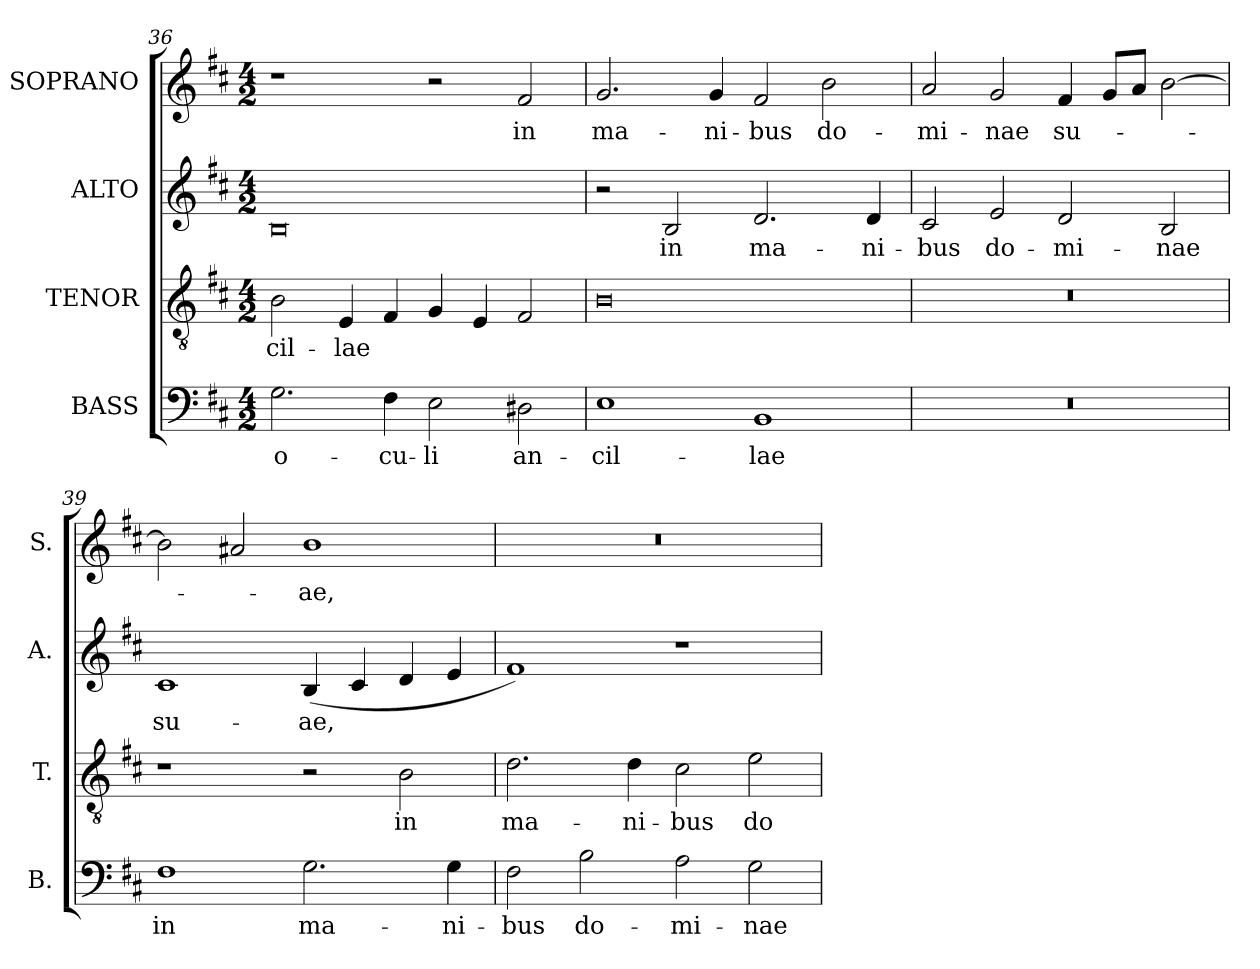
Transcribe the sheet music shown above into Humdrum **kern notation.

**kern	**text	**kern	**text	**kern	**text	**kern	**text
*part4	*part4	*part3	*part3	*part2	*part2	*part1	*part1
*staff4	*staff4	*staff3	*staff3	*staff2	*staff2	*staff1	*staff1
*I"BASS	*	*I"TENOR	*	*I"ALTO	*	*I"SOPRANO	*
*I'B.	*	*I'T.	*	*I'A.	*	*I'S.	*
*clefF4	*	*clefGv2	*	*clefG2	*	*clefG2	*
*	*	*ITrd7c12	*	*	*	*	*
*k[f#c#]	*	*k[f#c#]	*	*k[f#c#]	*	*k[f#c#]	*
*D:	*	*D:	*	*D:	*	*D:	*
*M4/2	*	*M4/2	*	*M4/2	*	*M4/2	*
=36	=36	=36	=36	=36	=36	=36	=36
!	!LO:LY:b:color=#000000	!	!	!	!	!	!
!	!	!	!LO:LY:b:color=#000000	!	!	!	!
2.Gi\	o-	2BBi\	-cil-	0Bi	.	1r	.
!	!	!	!LO:LY:b:color=#000000	!	!	!	!
.	.	4EEi/	-lae	.	.	.	.
!	!LO:LY:b:color=#000000	!	!	!	!	!	!
4F#i\	-cu-	4FF#i/	.	.	.	.	.
!	!LO:LY:b:color=#000000	!	!	!	!	!	!
2Ei\	-li	4GGi/	.	.	.	2r	.
.	.	4EEi/	.	.	.	.	.
!	!LO:LY:b:color=#000000	!	!	!	!	!	!
!	!	!	!	!	!	!	!LO:LY:b:color=#000000
2D#Xi\	an-	2FF#i/	.	.	.	2f#i/	in
=37	=37	=37	=37	=37	=37	=37	=37
!	!LO:LY:b:color=#000000	!	!	!	!	!	!
!	!	!	!	!	!	!	!LO:LY:b:color=#000000
1Ei	-cil-	0BBi	.	2r	.	2.gi/	ma-
!	!	!	!	!	!LO:LY:b:color=#000000	!	!
.	.	.	.	2Bi/	in	.	.
!	!	!	!	!	!	!	!LO:LY:b:color=#000000
.	.	.	.	.	.	4gi/	-ni-
!	!LO:LY:b:color=#000000	!	!	!	!	!	!
!	!	!	!	!	!LO:LY:b:color=#000000	!	!
!	!	!	!	!	!	!	!LO:LY:b:color=#000000
1BBi	-lae	.	.	2.di/	ma-	2f#i/	-bus
!	!	!	!	!	!	!	!LO:LY:b:color=#000000
.	.	.	.	.	.	2bi\	do-
!	!	!	!	!	!LO:LY:b:color=#000000	!	!
.	.	.	.	4di/	-ni-	.	.
=38	=38	=38	=38	=38	=38	=38	=38
!LO:N:vis=1	!	!LO:N:vis=1	!	!	!	!	!
!	!	!	!	!	!LO:LY:b:color=#000000	!	!
!	!	!	!	!	!	!	!LO:LY:b:color=#000000
0r	.	0r	.	2c#i/	-bus	2ai/	-mi-
!	!	!	!	!	!LO:LY:b:color=#000000	!	!
!	!	!	!	!	!	!	!LO:LY:b:color=#000000
.	.	.	.	2ei/	do-	2gi/	-nae
!	!	!	!	!	!LO:LY:b:color=#000000	!	!
!	!	!	!	!	!	!	!LO:LY:b:color=#000000
.	.	.	.	2di/	-mi-	4f#i/	su-
.	.	.	.	.	.	8gi/L	.
.	.	.	.	.	.	8ai/J	.
!	!	!	!	!	!LO:LY:b:color=#000000	!	!
.	.	.	.	2Bi/	-nae	[2bi\	.
=39	=39	=39	=39	=39	=39	=39	=39
!	!LO:LY:b:color=#000000	!	!	!	!	!	!
!	!	!	!	!	!LO:LY:b:color=#000000	!	!
1F#i	in	1r	.	1c#i	su-	2bi\]	.
.	.	.	.	.	.	2a#Xi/	.
!	!LO:LY:b:color=#000000	!	!	!	!	!	!
!	!	!	!	!	!LO:LY:b:color=#000000	!	!
!	!	!	!	!	!	!	!LO:LY:b:color=#000000
2.Gi\	ma-	2r	.	(4Bi/	-ae,	1bi	-ae,
.	.	.	.	4c#i/	.	.	.
!	!	!	!LO:LY:b:color=#000000	!	!	!	!
.	.	2BBi\	in	4di/	.	.	.
!	!LO:LY:b:color=#000000	!	!	!	!	!	!
4Gi\	-ni-	.	.	4ei/	.	.	.
=40	=40	=40	=40	=40	=40	=40	=40
!	!LO:LY:b:color=#000000	!	!	!	!	!	!
!	!	!	!LO:LY:b:color=#000000	!	!	!LO:N:vis=1	!
2F#i\	-bus	2.Di\	ma-	1f#i)	.	0r	.
!	!LO:LY:b:color=#000000	!	!	!	!	!	!
2Bi\	do-	.	.	.	.	.	.
!	!	!	!LO:LY:b:color=#000000	!	!	!	!
.	.	4Di\	-ni-	.	.	.	.
!	!LO:LY:b:color=#000000	!	!	!	!	!	!
!	!	!	!LO:LY:b:color=#000000	!	!	!	!
2Ai\	-mi-	2C#i\	-bus	1r	.	.	.
!	!LO:LY:b:color=#000000	!	!	!	!	!	!
!	!	!	!LO:LY:b:color=#000000	!	!	!	!
2Gi\	-nae	2Ei\	do-	.	.	.	.
=	=	=	=	=	=	=	=
*-	*-	*-	*-	*-	*-	*-	*-
